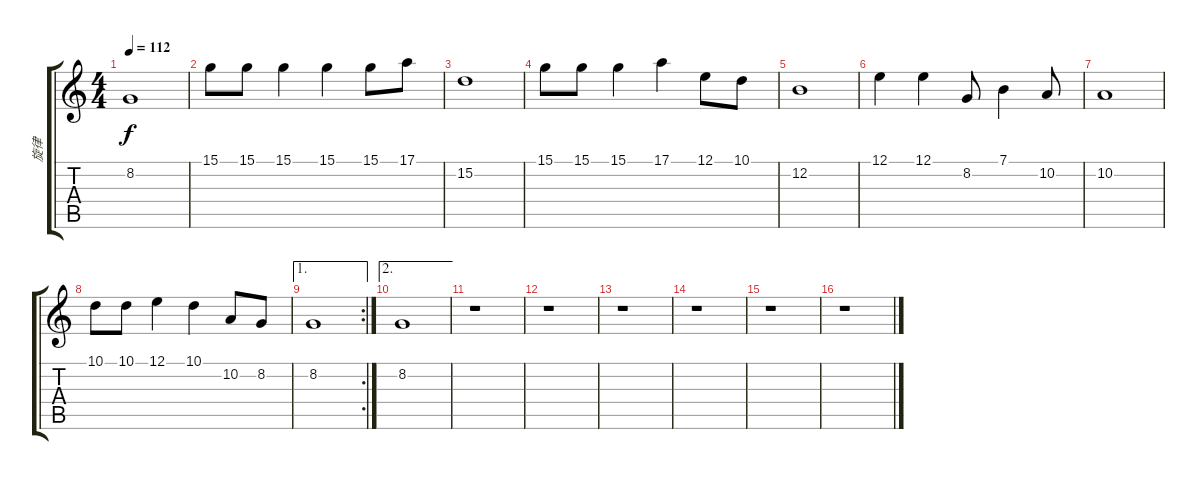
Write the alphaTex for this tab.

\track ("旋律" "旋律") {instrument electricpiano1}
\staff {score tabs}
\tuning (E4 B3 G3 D3 A2 E2) {hide}
\ts (4 4)
\tempo 112
\clef g2
\ks c
8.2.1{dy f} |
15.1.8 15.1.8 15.1.4 15.1.4 15.1.8 17.1.8 |
15.2.1 |
15.1.8 15.1.8 15.1.4 17.1.4 12.1.8 10.1.8 |
12.2.1 |
12.1.4 12.1.4 8.2.8 7.1.4 10.2.8 |
10.2.1 |
10.1.8 10.1.8 12.1.4 10.1.4 10.2.8 8.2.8 |
\ae 1
\rc 2
8.2.1 |
\ae 2
8.2.1{txt " "} |
r.1 |
r.1 |
r.1 |
r.1 |
r.1 |
r.1
